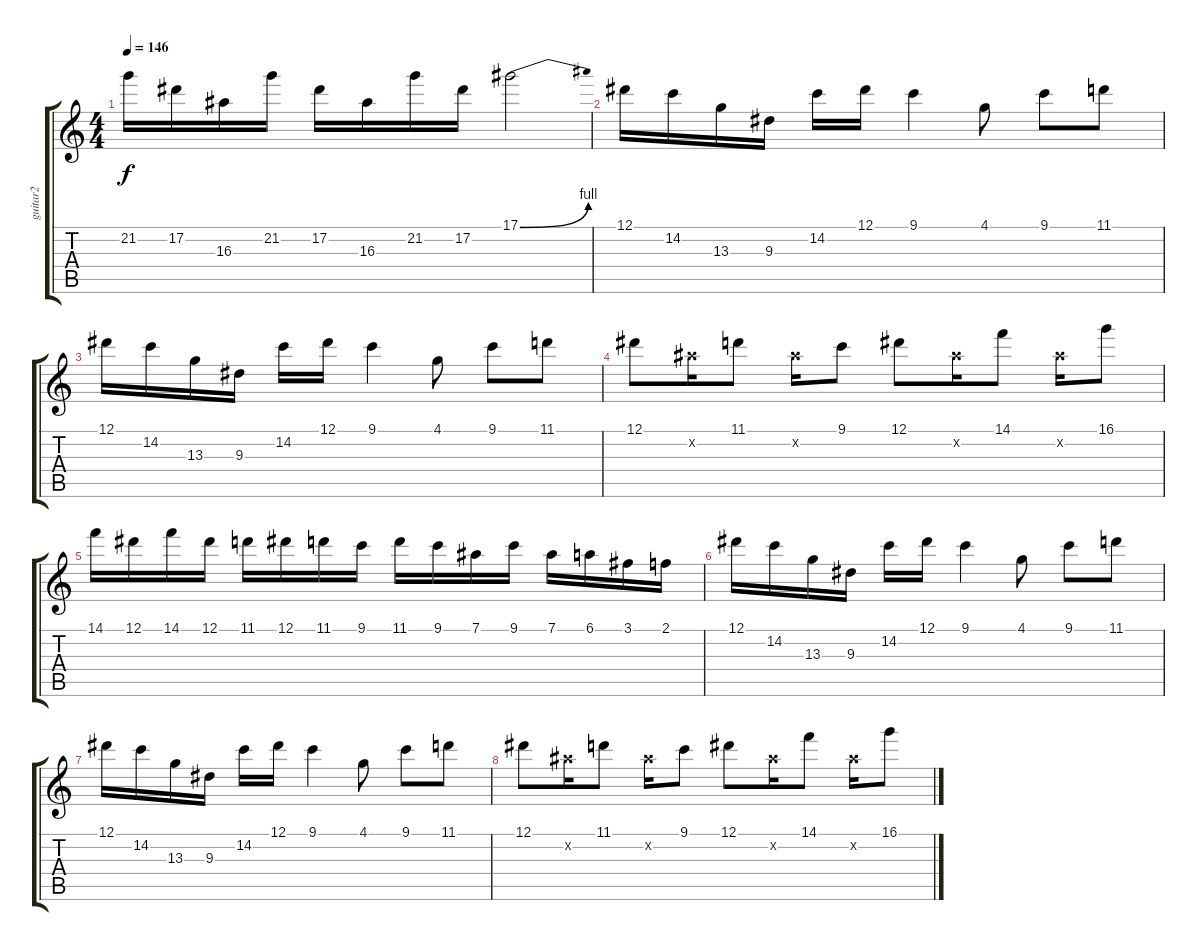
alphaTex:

\track ("guitar2" "guitar2") {instrument overdrivenguitar}
\staff {score tabs}
\tuning (Eb4 Bb3 Gb3 Db3 Ab2 Eb2) {hide}
\ts (4 4)
\tempo 146
\clef g2
\ks c
21.2.16{dy f} 17.2.16 16.3.16 21.2.16 17.2.16 16.3.16 21.2.16 17.2.16 17.1{be (bend 0 0 60 4)}.2 |
12.1.16 14.2.16 13.3.16 9.3.16 14.2.16 12.1.16 9.1.4 4.1.8 9.1.8 11.1.8 |
12.1.16 14.2.16 13.3.16 9.3.16 14.2.16 12.1.16 9.1.4 4.1.8 9.1.8 11.1.8 |
12.1.8 12.2{x}.16 11.1.8 12.2{x}.16 9.1.8 12.1.8 12.2{x}.16 14.1.8 12.2{x}.16 16.1.8 |
14.1.16 12.1.16 14.1.16 12.1.16 11.1.16 12.1.16 11.1.16 9.1.16 11.1.16 9.1.16 7.1.16 9.1.16 7.1.16 6.1.16 3.1.16 2.1.16 |
12.1.16 14.2.16 13.3.16 9.3.16 14.2.16 12.1.16 9.1.4 4.1.8 9.1.8 11.1.8 |
12.1.16 14.2.16 13.3.16 9.3.16 14.2.16 12.1.16 9.1.4 4.1.8 9.1.8 11.1.8 |
12.1.8 12.2{x}.16 11.1.8 12.2{x}.16 9.1.8 12.1.8 12.2{x}.16 14.1.8 12.2{x}.16 16.1.8
